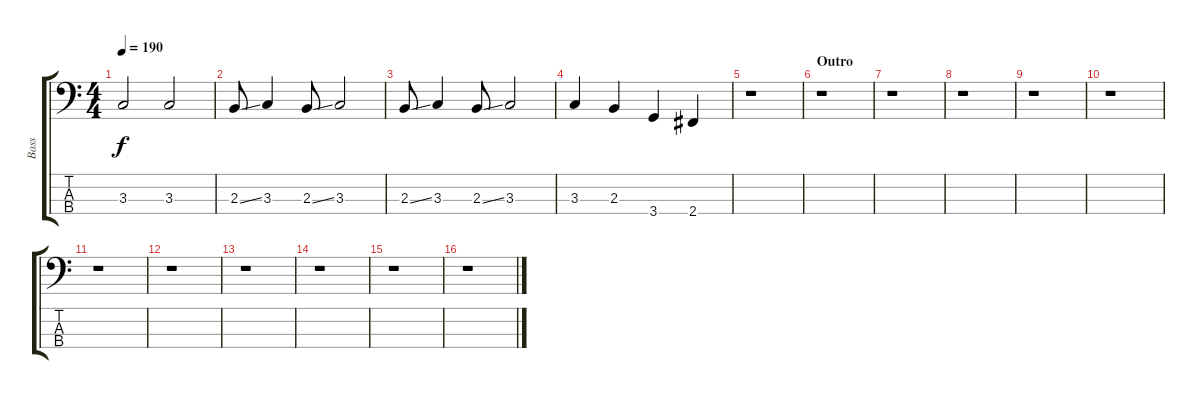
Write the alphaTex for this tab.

\track ("Bass" "Bass") {instrument electricbassfinger}
\staff {score tabs}
\tuning (G2 D2 A1 E1) {hide}
\ts (4 4)
\tempo 190
\clef f4
\ks c
3.3.2{dy f} 3.3.2 |
2.3{ss}.8 3.3.4 2.3{ss}.8 3.3.2 |
2.3{ss}.8 3.3.4 2.3{ss}.8 3.3.2 |
3.3.4 2.3.4 3.4.4 2.4.4 |
r.1 |
\section ("" "Outro")
r.1 |
r.1 |
r.1 |
r.1 |
r.1 |
r.1 |
r.1 |
r.1 |
r.1 |
r.1 |
r.1
